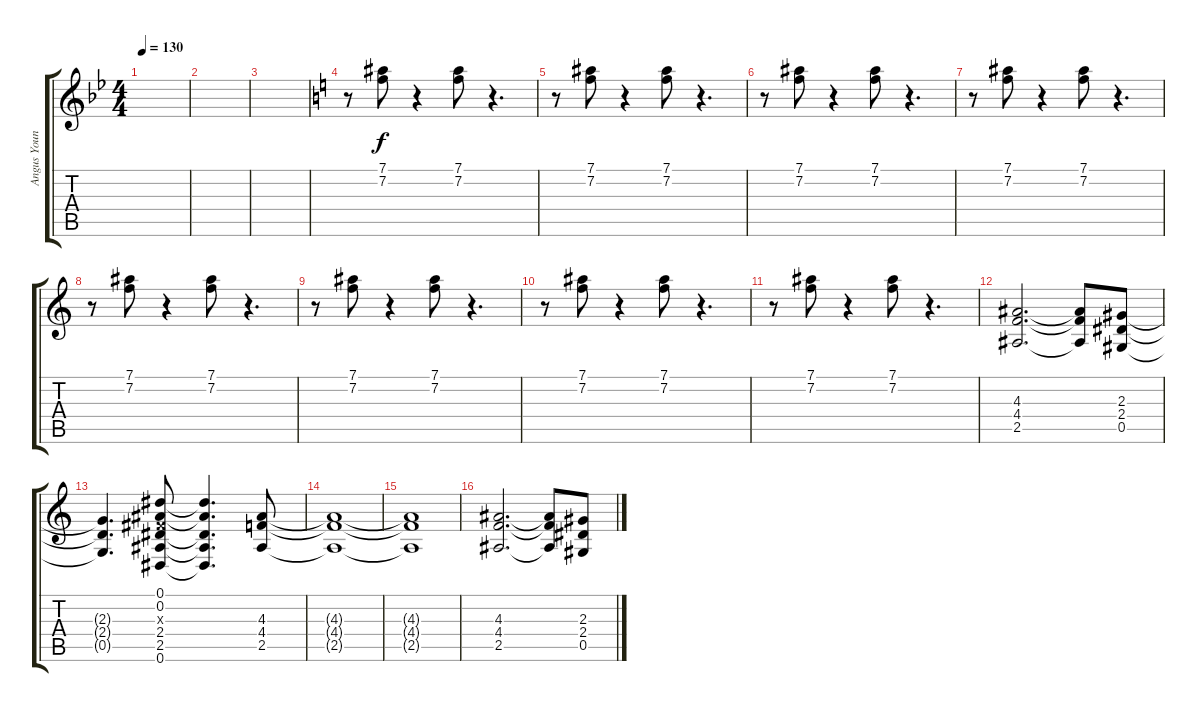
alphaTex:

\track ("Angus Young" "Angus Youn") {instrument overdrivenguitar}
\staff {score tabs}
\tuning (Eb4 Bb3 Gb3 Db3 Ab2 Eb2) {hide}
\ts (4 4)
\tempo 130
\clef g2
\ks bb
|
|
|
\ks c
r.8{volume 12} (7.1 7.2).8 r.4 (7.1 7.2).8 r.4{d} |
r.8 (7.1 7.2).8 r.4 (7.1 7.2).8 r.4{d} |
r.8 (7.1 7.2).8 r.4 (7.1 7.2).8 r.4{d} |
r.8 (7.1 7.2).8 r.4 (7.1 7.2).8 r.4{d} |
r.8 (7.1 7.2).8 r.4 (7.1 7.2).8 r.4{d} |
r.8 (7.1 7.2).8 r.4 (7.1 7.2).8 r.4{d} |
r.8 (7.1 7.2).8 r.4 (7.1 7.2).8 r.4{d} |
r.8 (7.1 7.2).8 r.4 (7.1 7.2).8 r.4{d} |
(4.3 4.4 2.5).2{d} (4.3{t} 4.4{t} 2.5{t}).8 (2.3 2.4 0.5).8 |
(2.3{t} 2.4{t} 0.5{t}).4{d} (0.1 0.2 0.3{x} 2.4 2.5 0.6).8 (0.1{t} 0.2{t} 2.4{t} 2.5{t} 0.6{t}).4{d} (4.3 4.4 2.5).8 |
(4.3{t} 4.4{t} 2.5{t}).1 |
(4.3{t} 4.4{t} 2.5{t}).1 |
(4.3 4.4 2.5).2{d} (4.3{t} 4.4{t} 2.5{t}).8 (2.3 2.4 0.5).8
